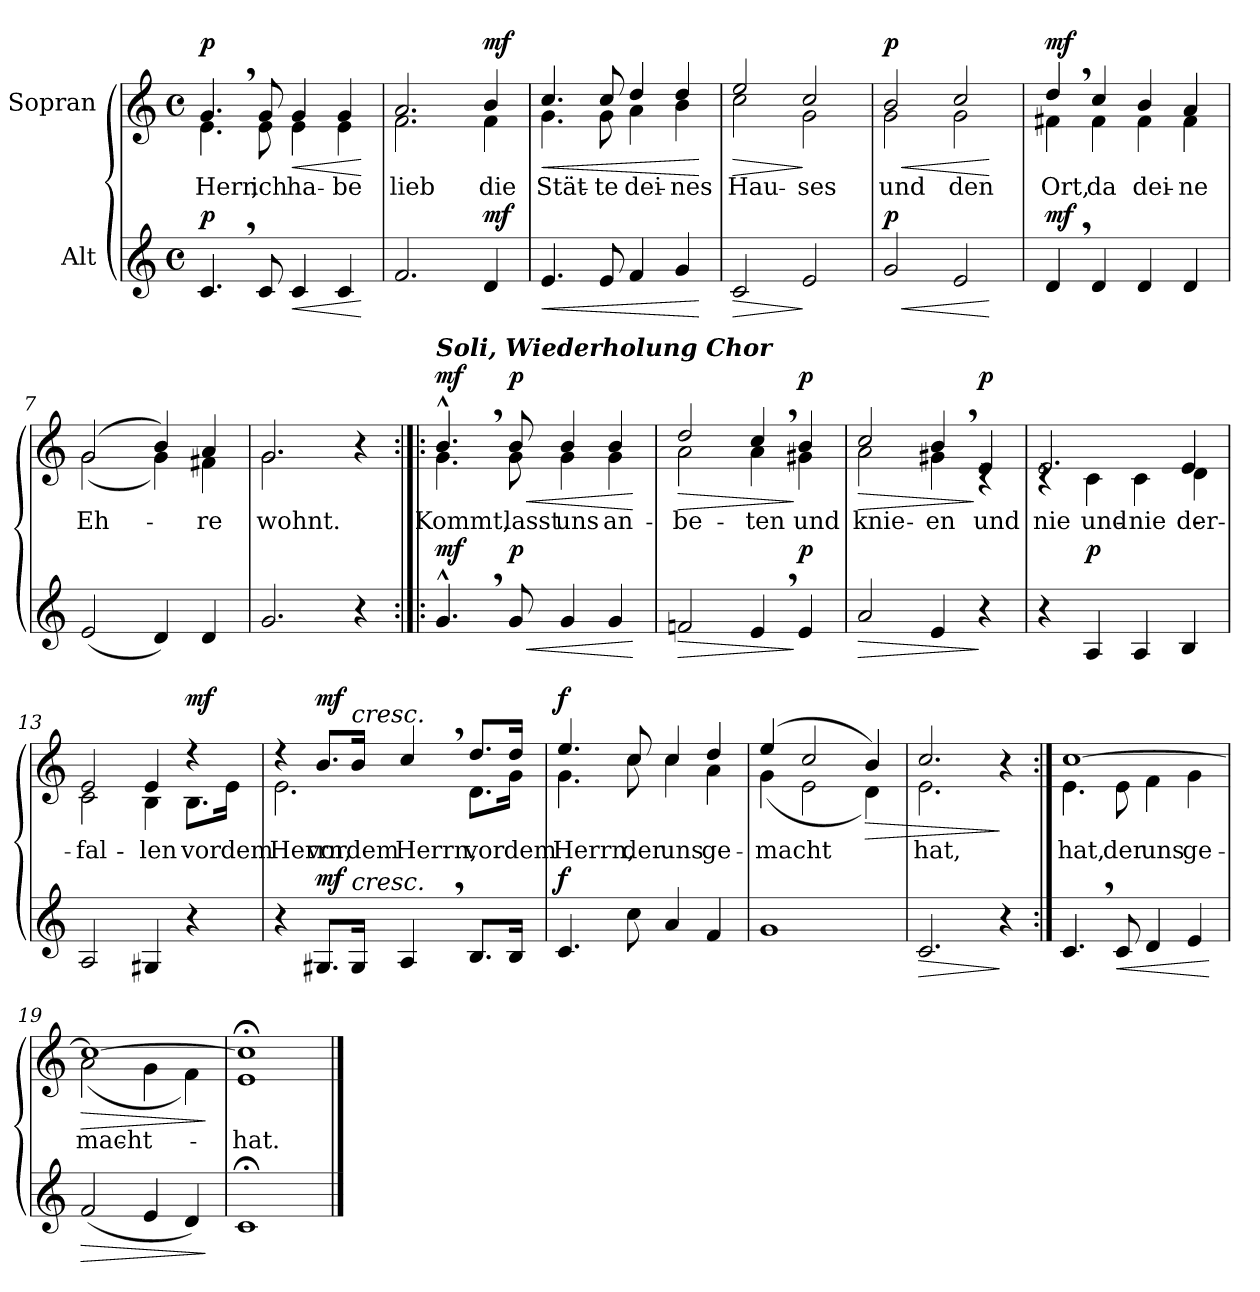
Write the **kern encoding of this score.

**kern	**dynam	**kern	**text	**dynam
*part2	*part2	*part1	*part1	*part1
*staff2	*staff2	*staff1	*staff1	*staff1
*I"Alt	*	*I"Sopran	*	*
*clefG2	*	*clefG2	*	*
*k[]	*	*k[]	*	*
*M4/4	*	*M4/4	*	*
*met(c)	*	*met(c)	*	*
=1	=1	=1	=1	=1
!	!	!LO:TX:a:B:t=Mäßig	!	!
!	!	!LO:TX:a:Bi:t=Soli, Wiederholung Chor	!	!
!	!LO:DY:a	!	!LO:LY:b	!LO:DY:a
*	*	*^	*	*
4.c,/	p	4.g,/	4.e\	Herr,	p
!	!	!	!	!LO:LY:b	!
8c/	.	8g/	8e\	ich	.
!	!LO:HP:b	!	!	!LO:LY:b	!LO:HP:b
4c/	<	4g/	4e\	ha-	<
!	!	!	!	!LO:LY:b	!
4c/	.	4g/	4e\	-be	.
*	*	*v	*v	*	*
.	[	.	.	[
=2	=2	=2	=2	=2
!	!	!	!LO:LY:b	!
*	*	*^	*	*
2.f/	.	2.a/	2.f\	lieb	.
!	!LO:DY:a	!	!	!LO:LY:b	!LO:DY:a
4d/	mf	4b/	4f\	die	mf
=3	=3	=3	=3	=3	=3
!	!LO:HP:b	!	!	!LO:LY:b	!LO:HP:b
4.e/	<	4.cc/	4.g\	Stät-	<
!	!	!	!	!LO:LY:b	!
8e/	.	8cc/	8g\	-te	.
!	!	!	!	!LO:LY:b	!
4f/	.	4dd/	4a\	dei-	.
!	!	!	!	!LO:LY:b	!
4g/	.	4dd/	4b\	-nes	.
*	*	*v	*v	*	*
.	[	.	.	[
=4	=4	=4	=4	=4
!	!LO:HP:b	!	!LO:LY:b	!LO:HP:b
*	*	*^	*	*
2c/	>	2ee/	2cc\	Hau-	>
!	!	!	!	!LO:LY:b	!
2e/	]	2cc/	2g\	-ses	]
=5	=5	=5	=5	=5	=5
!	!LO:HP:b	!	!	!LO:LY:b	!LO:HP:b
!	!LO:DY:n=1:a	!	!	!	!LO:DY:n=1:a
2g/	< p	2b/	2g\	und	< p
!	!	!	!	!LO:LY:b	!
2e/	.	2cc/	2g\	den	.
*	*	*v	*v	*	*
.	[	.	.	[
!!LO:LB:g=z
=6	=6	=6	=6	=6
!	!LO:DY:a	!	!LO:LY:b	!LO:DY:a
*	*	*^	*	*
4d,/	mf	4dd,/	4f#X\	Ort,	mf
!	!	!	!	!LO:LY:b	!
4d/	.	4cc/	4f#\	da	.
!	!	!	!	!LO:LY:b	!
4d/	.	4b/	4f#\	dei-	.
!	!	!	!	!LO:LY:b	!
4d/	.	4a/	4f#\	-ne	.
=7	=7	=7	=7	=7	=7
!	!	!	!	!LO:LY:b	!
(2e/	.	(2g/	(2g\	Eh-	.
4d/)	.	4b/)	4g\)	.	.
!	!	!	!	!LO:LY:b	!
4d/	.	4a/	4f#X\	-re	.
=8	=8	=8	=8	=8	=8
!	!	!	!	!LO:LY:b	!
2.g/	.	2.g/	2.g\	wohnt.	.
4r	.	4r	4ryy	.	.
=9:|!|:	=9:|!|:	=9:|!|:	=9:|!|:	=9:|!|:	=9:|!|:
!	!	!LO:TX:a:Bi:t=Soli, Wiederholung Chor	!	!	!
!	!LO:DY:a	!	!	!LO:LY:b	!LO:DY:a
4.g^^,/	mf	4.b^^,/	4.g\	Kommt,	mf
!	!LO:HP:b	!	!	!LO:LY:b	!LO:HP:b
!	!LO:DY:n=1:a	!	!	!	!LO:DY:n=1:a
8g/	< p	8b/	8g\	lasst	< p
!	!	!	!	!LO:LY:b	!
4g/	.	4b/	4g\	uns	.
!	!	!	!	!LO:LY:b	!
4g/	.	4b/	4g\	an-	.
*	*	*v	*v	*	*
.	[	.	.	[
=10	=10	=10	=10	=10
!	!LO:HP:b	!	!LO:LY:b	!LO:HP:b
*	*	*^	*	*
2fn/	>	2dd/	2a\	-be-	>
!	!	!	!	!LO:LY:b	!
4e,/	.	4cc,/	4a\	-ten	.
!	!LO:DY:n=1:a	!	!	!LO:LY:b	!LO:DY:n=1:a
4e/	] p	4b/	4g#X\	und	] p
!!LO:LB:g=z	!!
=11	=11	=11	=11	=11	=11
!	!LO:HP:b	!	!	!LO:LY:b	!LO:HP:b
2a/	>	2cc/	2a\	knie-	>
!	!	!	!	!LO:LY:b	!
4e/	.	4b,/	4g#X\	-en	.
!	!	!	!	!LO:LY:b	!LO:DY:n=1:a
4r	]	4e/	4rc	und	] p
=12	=12	=12	=12	=12	=12
!	!	!	!	!LO:LY:b	!
4r	.	2.e/	4rc	nie-	.
!	!LO:DY:a	!	!	!LO:LY:b	!
4A/	p	.	4c\	und	.
!	!	!	!	!LO:LY:b	!
4A/	.	.	4c\	nie-	.
!	!	!	!	!LO:LY:b	!
!	!	!	!	!LO:LY:b	!
4B/	.	4e/	4d\	-der-	.
=13	=13	=13	=13	=13	=13
!	!	!	!	!LO:LY:b	!
!	!	!	!	!LO:LY:b	!
2A/	.	2e/	2c\	-fal-	.
!	!	!	!	!LO:LY:b	!
!	!	!	!	!LO:LY:b	!
4G#X/	.	4e/	4B\	-len	.
!	!	!	!	!LO:LY:b	!LO:DY:b
4r	.	4r	8.B\L	vor	mf
!	!	!	!	!LO:LY:b	!
.	.	.	16e\Jk	dem	.
=14	=14	=14	=14	=14	=14
!	!	!	!	!LO:LY:b	!
4r	.	4r	2.e\	Herrn,	.
!	!LO:DY:a	!	!	!LO:LY:b	!LO:DY:a
8.G#X/L	mf	8.b/L	.	vor	mf
!	!	!LO:TX:a:i:t=cresc.	!	!	!
!LO:TX:a:i:t=cresc.	!	!	!	!	!
!	!	!	!	!LO:LY:b	!
16G#/Jk	.	16b/Jk	.	dem	.
!	!	!	!	!LO:LY:b	!
4A,/	.	4cc,/	.	Herrn,	.
!	!	!	!	!LO:LY:b	!
8.B/L	.	8.dd/L	8.d\L	vor	.
!	!	!	!	!LO:LY:b	!
16B/Jk	.	16dd/Jk	16g\Jk	dem	.
!!LO:LB:g=z	!!
=15	=15	=15	=15	=15	=15
!	!LO:DY:a	!	!	!LO:LY:b	!LO:DY:a
4.c/	f	4.ee/	4.g\	Herrn,	f
!	!	!	!	!LO:LY:b	!
8cc\	.	8cc/	8cc\	der	.
!	!	!	!	!LO:LY:b	!
4a/	.	4cc/	4cc\	uns	.
!	!	!	!	!LO:LY:b	!
4f/	.	4dd/	4a\	ge-	.
=16	=16	=16	=16	=16	=16
!	!	!	!	!LO:LY:b	!
1g	.	(4ee/	(4g\	-macht	.
.	.	2cc/	2e\	.	.
!	!	!	!	!	!LO:HP:b
.	.	4b/)	4d\)	.	>
=17	=17	=17	=17	=17	=17
!	!LO:HP:b	!	!	!LO:LY:b	!
2.c/	>	2.cc/	2.e\	hat,	.
4r	]	4r	4ryy	.	]
=18:|!	=18:|!	=18:|!	=18:|!	=18:|!	=18:|!
!	!	!	!	!LO:LY:b	!
!	!	!	!	!LO:LY:b	!
4.c,/	.	[1cc	4.e\	hat,	.
!	!LO:HP:b	!	!	!LO:LY:b	!
8c/	<	.	8e\	der	.
!	!	!	!	!LO:LY:b	!
4d/	.	.	4f\	uns	.
!	!	!	!	!LO:LY:b	!
4e/	.	.	4g\	ge-	.
*	*	*v	*v	*	*
.	[	.	.	.
=19	=19	=19	=19	=19
!	!LO:HP:b	!	!LO:LY:b	!LO:HP:b
*	*	*^	*	*
(2f/	>	1cc_	(2a\	-macht	>
4e/	.	.	4g\	.	.
4d/)	.	.	4f\)	.	.
*	*	*v	*v	*	*
.	]	.	.	]
=20	=20	=20	=20	=20
*	*	*^	*	*
!	!	!	!	!LO:LY:b	!
1c;<	.	1cc;<]	1e	hat.	.
*	*	*v	*v	*	*
==	==	==	==	==
*-	*-	*-	*-	*-
